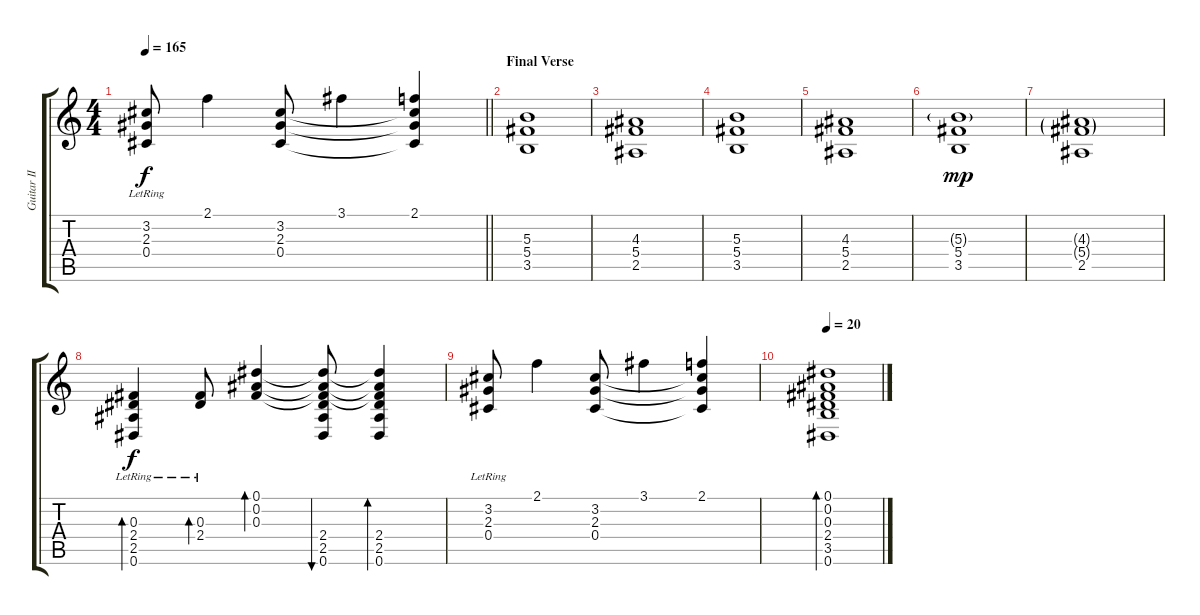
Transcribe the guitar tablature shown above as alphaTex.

\track ("Guitar II" "Guitar II") {instrument overdrivenguitar}
\staff {score tabs}
\tuning (Eb4 Bb3 Gb3 Db3 Ab2 Eb2) {hide}
\ts (4 4)
\tempo 165
\clef g2
\barLineRight lightlight
\ks c
(3.2{lr} 2.3{lr} 0.4{lr}).8{dy f} 2.1.4 (3.2 2.3 0.4).8 3.1.4 (2.1 3.2{t} 2.3{t} 0.4{t}).4 |
\section ("" "Final Verse")
(5.3 5.4 3.5).1{volume 4} |
(4.3 5.4 2.5).1 |
(5.3 5.4 3.5).1 |
(4.3 5.4 2.5).1 |
(5.3{g} 5.4 3.5).1{dy mp} |
(4.3{g} 5.4{g} 2.5).1 |
(0.3{lr} 2.4 2.5{lr} 0.6{lr}).4{bd 60 dy f volume 4 instrument electricguitarclean} (0.3 2.4{lr}).8{bd 120} (0.1 0.2 0.3).4{bd 60} (0.1{t} 0.2{t} 0.3{t} 2.4 2.5 0.6).8{bu 60} (0.1{t} 0.2{t} 0.3{t} 2.4 2.5 0.6).4{bd 60} |
(3.2{lr} 2.3{lr} 0.4{lr}).8 2.1.4 (3.2 2.3 0.4).8 3.1.4 (2.1 3.2{t} 2.3{t} 0.4{t}).4 |
\tempo 20
(0.1 0.2 0.3 2.4 3.5 0.6).1{bd 120}
